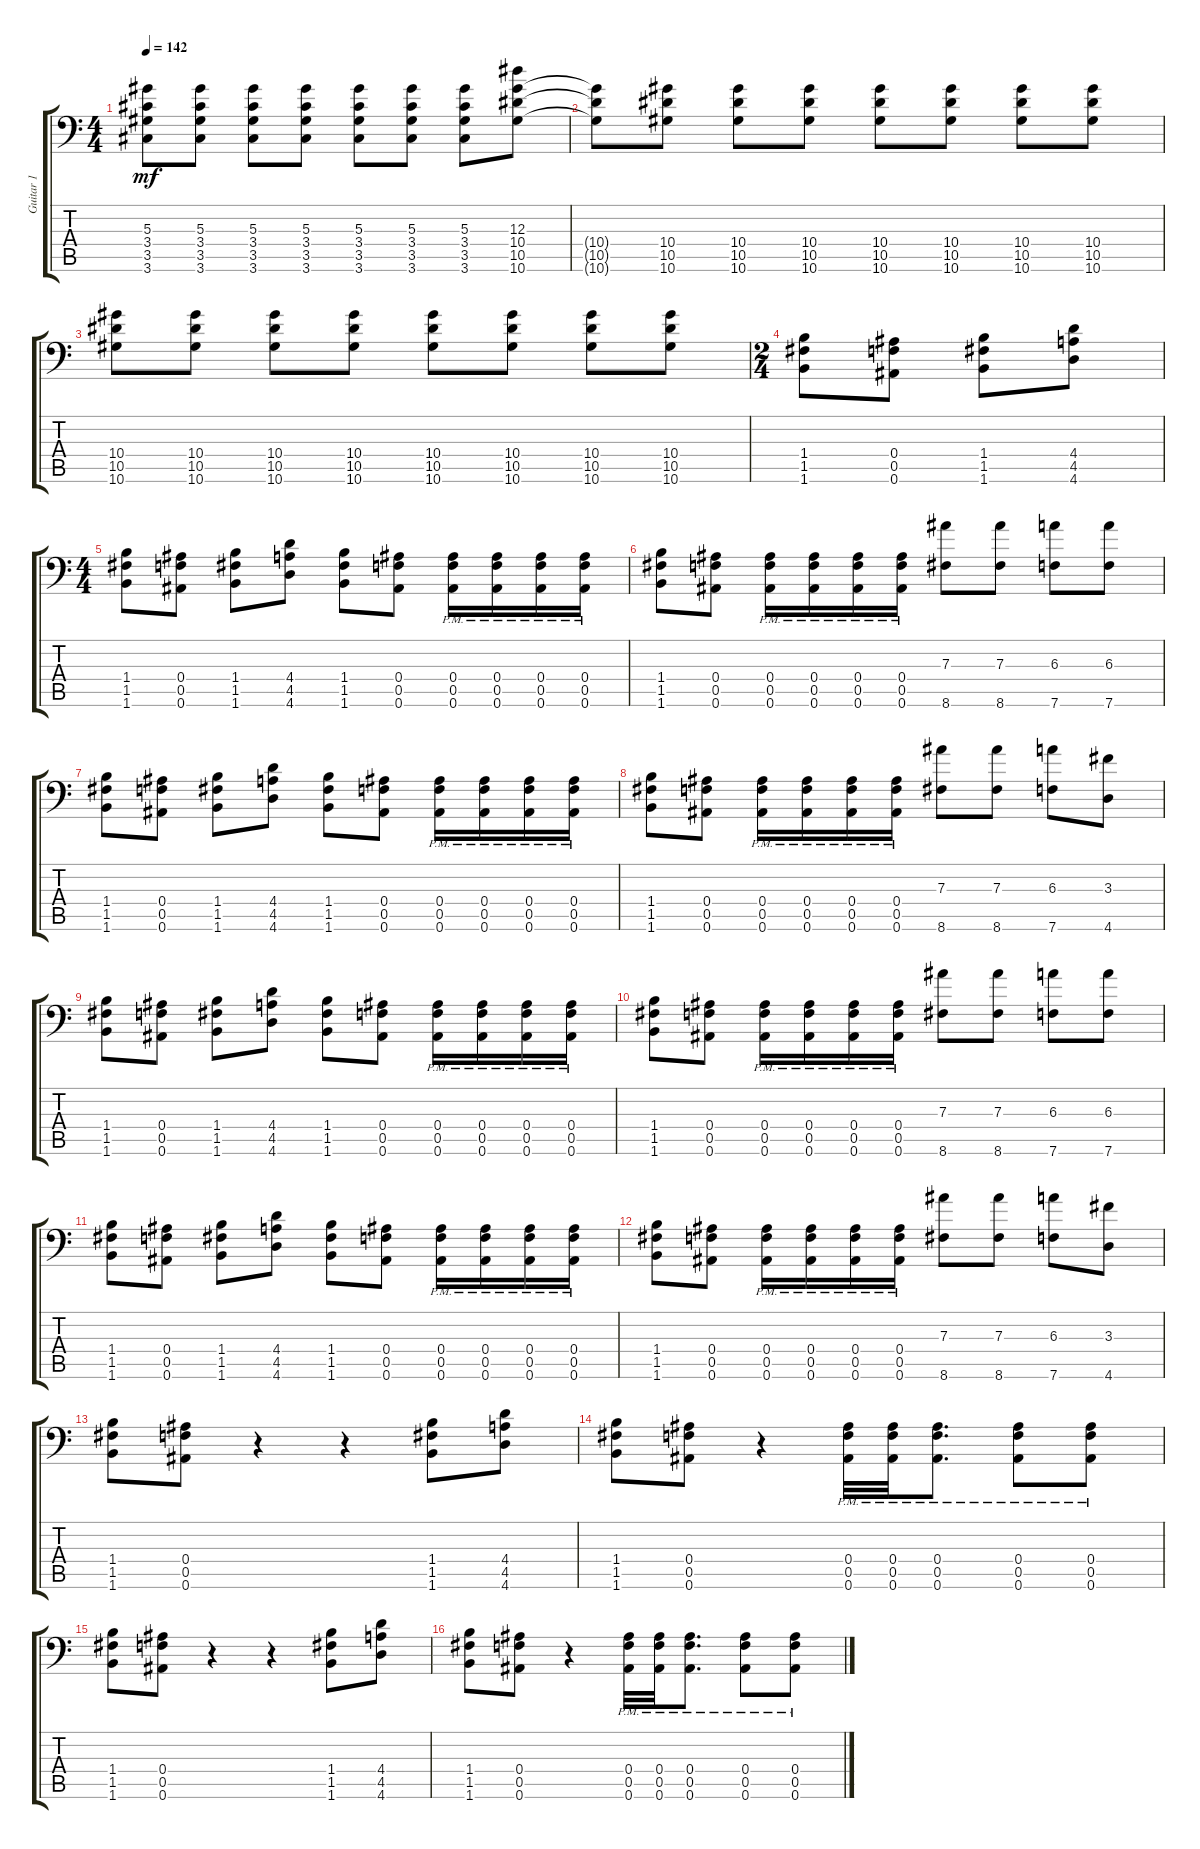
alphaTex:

\track ("Guitar 1" "Guitar 1") {instrument overdrivenguitar}
\staff {score tabs}
\tuning (C4 G3 Eb3 Bb2 F2 Bb1) {hide}
\ts (4 4)
\tempo 142
\clef f4
\ks c
(5.3{t} 3.4{t} 3.5{t} 3.6{t}).8{dy mf} (5.3 3.4 3.5 3.6).8 (5.3 3.4 3.5 3.6).8 (5.3 3.4 3.5 3.6).8 (5.3 3.4 3.5 3.6).8 (5.3 3.4 3.5 3.6).8 (5.3 3.4 3.5 3.6).8 (12.3 10.4 10.5 10.6).8 |
(10.4{t} 10.5{t} 10.6{t}).8 (10.4 10.5 10.6).8 (10.4 10.5 10.6).8 (10.4 10.5 10.6).8 (10.4 10.5 10.6).8 (10.4 10.5 10.6).8 (10.4 10.5 10.6).8 (10.4 10.5 10.6).8 |
(10.4 10.5 10.6).8 (10.4 10.5 10.6).8 (10.4 10.5 10.6).8 (10.4 10.5 10.6).8 (10.4 10.5 10.6).8 (10.4 10.5 10.6).8 (10.4 10.5 10.6).8 (10.4 10.5 10.6).8 |
\ts (2 4)
(1.4 1.5 1.6).8 (0.4 0.5 0.6).8 (1.4 1.5 1.6).8 (4.4 4.5 4.6).8 |
\ts (4 4)
(1.4 1.5 1.6).8 (0.4 0.5 0.6).8 (1.4 1.5 1.6).8 (4.4 4.5 4.6).8 (1.4 1.5 1.6).8 (0.4 0.5 0.6).8 (0.4{pm} 0.5{pm} 0.6{pm}).16 (0.4{pm} 0.5{pm} 0.6{pm}).16 (0.4{pm} 0.5{pm} 0.6{pm}).16 (0.4{pm} 0.5{pm} 0.6{pm}).16 |
(1.4 1.5 1.6).8 (0.4 0.5 0.6).8 (0.4{pm} 0.5{pm} 0.6{pm}).16 (0.4{pm} 0.5{pm} 0.6{pm}).16 (0.4{pm} 0.5{pm} 0.6{pm}).16 (0.4{pm} 0.5{pm} 0.6{pm}).16 (7.3 8.6).8 (7.3 8.6).8 (6.3 7.6).8 (6.3 7.6).8 |
(1.4 1.5 1.6).8 (0.4 0.5 0.6).8 (1.4 1.5 1.6).8 (4.4 4.5 4.6).8 (1.4 1.5 1.6).8 (0.4 0.5 0.6).8 (0.4{pm} 0.5{pm} 0.6{pm}).16 (0.4{pm} 0.5{pm} 0.6{pm}).16 (0.4{pm} 0.5{pm} 0.6{pm}).16 (0.4{pm} 0.5{pm} 0.6{pm}).16 |
(1.4 1.5 1.6).8 (0.4 0.5 0.6).8 (0.4{pm} 0.5{pm} 0.6{pm}).16 (0.4{pm} 0.5{pm} 0.6{pm}).16 (0.4{pm} 0.5{pm} 0.6{pm}).16 (0.4{pm} 0.5{pm} 0.6{pm}).16 (7.3 8.6).8 (7.3 8.6).8 (6.3 7.6).8 (3.3 4.6).8 |
(1.4 1.5 1.6).8 (0.4 0.5 0.6).8 (1.4 1.5 1.6).8 (4.4 4.5 4.6).8 (1.4 1.5 1.6).8 (0.4 0.5 0.6).8 (0.4{pm} 0.5{pm} 0.6{pm}).16 (0.4{pm} 0.5{pm} 0.6{pm}).16 (0.4{pm} 0.5{pm} 0.6{pm}).16 (0.4{pm} 0.5{pm} 0.6{pm}).16 |
(1.4 1.5 1.6).8 (0.4 0.5 0.6).8 (0.4{pm} 0.5{pm} 0.6{pm}).16 (0.4{pm} 0.5{pm} 0.6{pm}).16 (0.4{pm} 0.5{pm} 0.6{pm}).16 (0.4{pm} 0.5{pm} 0.6{pm}).16 (7.3 8.6).8 (7.3 8.6).8 (6.3 7.6).8 (6.3 7.6).8 |
(1.4 1.5 1.6).8 (0.4 0.5 0.6).8 (1.4 1.5 1.6).8 (4.4 4.5 4.6).8 (1.4 1.5 1.6).8 (0.4 0.5 0.6).8 (0.4{pm} 0.5{pm} 0.6{pm}).16 (0.4{pm} 0.5{pm} 0.6{pm}).16 (0.4{pm} 0.5{pm} 0.6{pm}).16 (0.4{pm} 0.5{pm} 0.6{pm}).16 |
(1.4 1.5 1.6).8 (0.4 0.5 0.6).8 (0.4{pm} 0.5{pm} 0.6{pm}).16 (0.4{pm} 0.5{pm} 0.6{pm}).16 (0.4{pm} 0.5{pm} 0.6{pm}).16 (0.4{pm} 0.5{pm} 0.6{pm}).16 (7.3 8.6).8 (7.3 8.6).8 (6.3 7.6).8 (3.3 4.6).8 |
(1.4 1.5 1.6).8 (0.4 0.5 0.6).8 r.4 r.4 (1.4 1.5 1.6).8 (4.4 4.5 4.6).8 |
(1.4 1.5 1.6).8 (0.4 0.5 0.6).8 r.4 (0.4{pm} 0.5{pm} 0.6{pm}).32 (0.4{pm} 0.5{pm} 0.6{pm}).32 (0.4{pm} 0.5{pm} 0.6{pm}).8{d} (0.4{pm} 0.5{pm} 0.6{pm}).8 (0.4{pm} 0.5{pm} 0.6{pm}).8 |
(1.4 1.5 1.6).8 (0.4 0.5 0.6).8 r.4 r.4 (1.4 1.5 1.6).8 (4.4 4.5 4.6).8 |
(1.4 1.5 1.6).8 (0.4 0.5 0.6).8 r.4 (0.4{pm} 0.5{pm} 0.6{pm}).32 (0.4{pm} 0.5{pm} 0.6{pm}).32 (0.4{pm} 0.5{pm} 0.6{pm}).8{d} (0.4{pm} 0.5{pm} 0.6{pm}).8 (0.4{pm} 0.5{pm} 0.6{pm}).8
